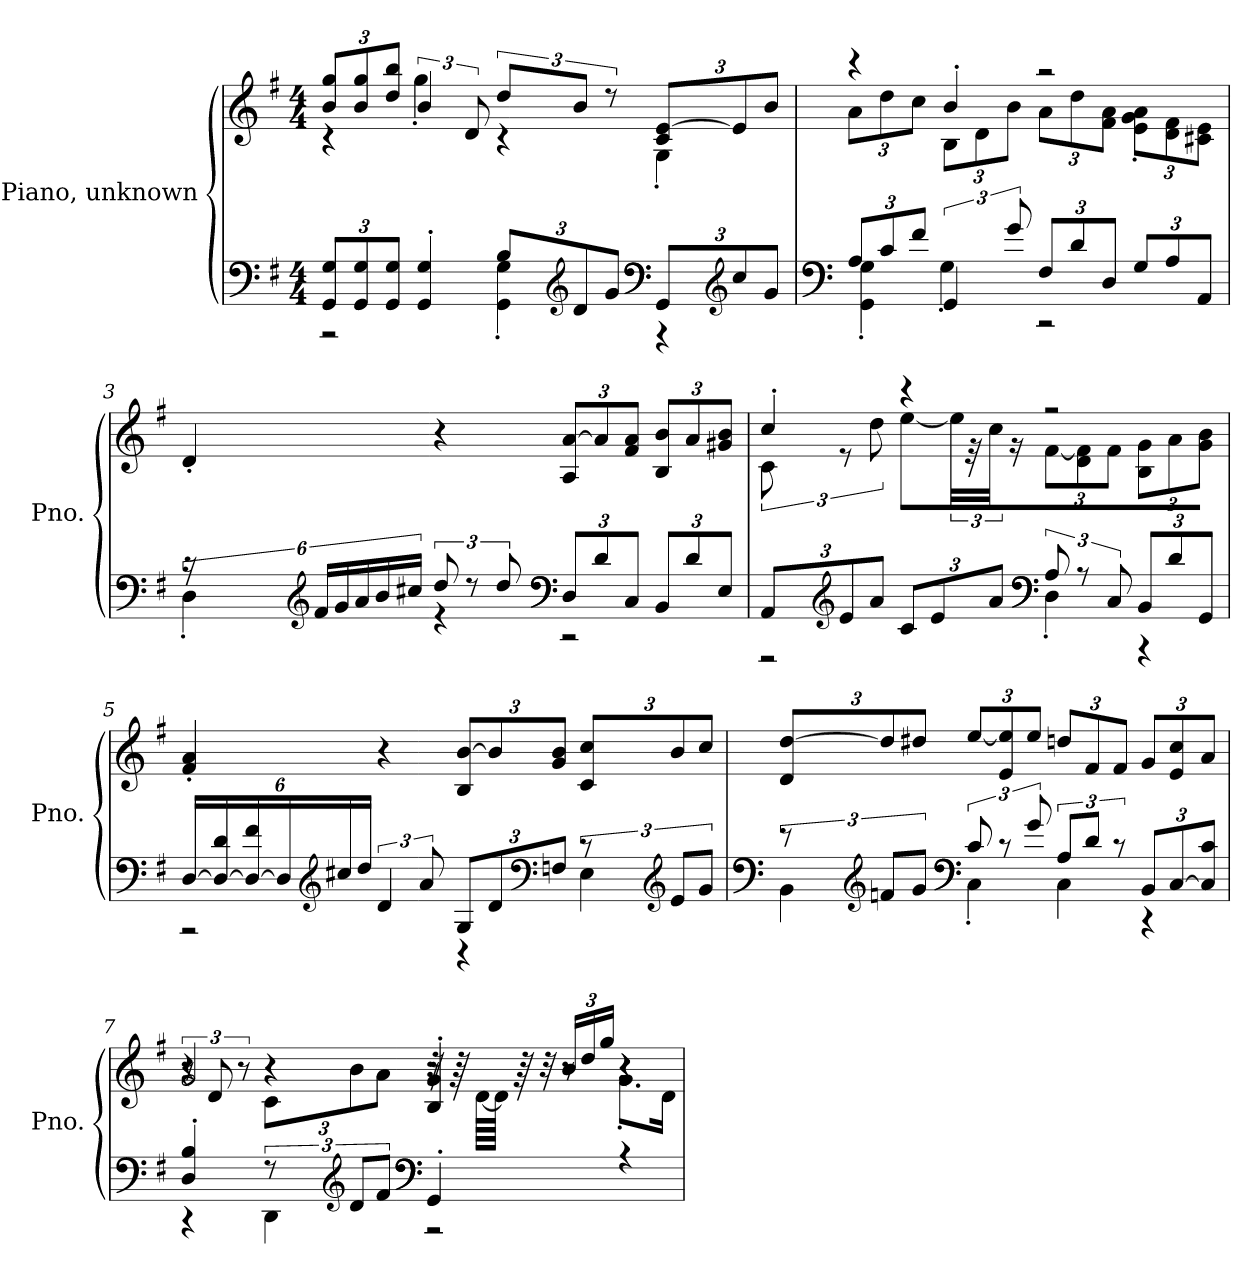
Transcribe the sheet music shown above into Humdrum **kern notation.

**kern	**kern
*part1	*part1
*staff2	*staff1
*I"Piano, unknown	*
*I'Pno.	*
*clefF4	*clefG2
*k[f#]	*k[f#]
*M4/4	*M4/4
*MM120	*MM120
*Xbrackettup	*Xbrackettup
=1	=1
*^	*^
12GG/ 12G/L	2r	12b/ 12gg/L	4r
12GG/ 12G/	.	12b/ 12gg/	.
12GG/ 12G/J	.	12dd/ 12bb/J	.
*	*	*brackettup	*
4GG/' 4G/'	.	6b/	4gg'\
.	.	12d/	.
12B/L	4GG\' 4G\'	12dd/L	4r
*clefG2	*	*	*
12d/	.	12b/J	.
12g/J	.	12r	.
*clefF4	*	*	*
*	*	*Xbrackettup	*
12GG/L	4r	12c/ [12e/L	4G'\
*clefG2	*	*	*
12cc/	.	12e/]	.
12g/J	.	12b/J	.
=2	=2	=2	=2
*clefF4	*	*	*
12A/L	4GG\' 4G\'	4r	12a\L
12c/	.	.	12dd\
12f#/J	.	.	12cc\J
*brackettup	*	*	*
6GG/	4G'\	4b'/	12B\L
.	.	.	12d\
12g/	.	.	12b\J
*Xbrackettup	*	*	*
12F#/L	2r	2r	12a\L
12d/	.	.	12dd\
12D/J	.	.	12f#\ 12a\J
12G/L	.	.	12e\' 12g\' 12a\'L
12A/	.	.	12d\ 12f#\
12AA/J	.	.	12c#X\ 12e\J
*	*	*v	*v
!!LO:LB:g=z
=3	=3	=3
*brackettup	*	*
24r	4D'\	4d'/
*clefG2	*	*
24f#/LL	.	.
24g/	.	.
*Xbrackettup	*	*
24a/	.	.
24b/	.	.
24cc#X/JJ	.	.
*brackettup	*	*
12dd/	4r	4r
12r	.	.
12dd/	.	.
*clefF4	*	*
*Xbrackettup	*	*
12D/L	2r	12A/ [12a/L
12d/	.	12a/]
12C/J	.	12f#/ 12a/J
12BB/L	.	12B/ 12b/L
12d/	.	12a/
12E/J	.	12g#X/ 12b/J
=4	=4	=4
*	*	*^
*	*	*	*brackettup
12AA/L	2r	4cc'/	12c\
*clefG2	*	*	*
12e/	.	.	12r
12a/J	.	.	12dd\
12c/L	.	4r	[8ee\L
12e/	.	.	.
.	.	.	48ee\Jkk]
.	.	.	48r
12a/J	.	.	48cc\
.	.	.	16r
*clefF4	*	*	*
*brackettup	*	*	*Xbrackettup
12A/	4D'\	2r	[12f#\L
12r	.	.	12d\ 12f#\]
12C/	.	.	12f#\J
*Xbrackettup	*	*	*
12BB/L	4r	.	12B\ 12g\L
12d/	.	.	12a\
12GG/J	.	.	12g\ 12b\J
*	*	*v	*v
!!LO:LB:g=z
=5	=5	=5
[24D/LL	2r	4f#/' 4a/'
24D/_ 24d/	.	.
24D/_ 24f#/	.	.
24D/]	.	.
*clefG2	*	*
24cc#X/	.	.
24dd/JJ	.	.
*brackettup	*	*
6d/	.	4r
12a/	.	.
*Xbrackettup	*	*
12G/L	4r	12B/ [12b/L
12d/	.	12b/]
*clefF4	*	*
12Fn/J	.	12g/ 12b/J
*brackettup	*	*
12r	4E\	12c/ 12cc/L
*clefG2	*	*
12e/L	.	12b/
12g/J	.	12cc/J
=6	=6	=6
*clefF4	*	*
12r	4BB\	12d/ [12dd/L
*clefG2	*	*
12fn/L	.	12dd/]
12g/J	.	12dd#X/J
*clefF4	*	*
12c/	4C'\	[12ee/L
12r	.	12e/ 12ee/]
12g/	.	12ee/J
12A/L	4C\	12ddn/L
12d/J	.	12f#/
12r	.	12f#/J
*Xbrackettup	*	*
12BB/L	4r	12g/L
[12C/	.	12e/ 12cc/
12C/] 12c/J	.	12a/J
!!LO:LB:g=z
=7	=7	=7
*	*	*brackettup
*	*	*^
*	*	*	*^
4D/' 4B/'	4r	12r	4r	2g/
.	.	12d/	.	.
.	.	12r	.	.
*brackettup	*	*	*Xbrackettup	*
12r	4DD\	4r	12c\L	.
*clefG2	*	*	*	*
12d/L	.	.	12b\	.
12f#/J	.	.	12a\J	.
*clefF4	*	*	*	*
4GG'/	2r	8r	32r	4B/' 4g/'
.	.	.	64r	.
.	.	.	[64d\LLLL	.
.	.	.	64d\JJJJ]	.
.	.	.	64r	.
.	.	.	32r	.
.	.	24b/LL	8r	.
.	.	24dd/	.	.
.	.	24gg/JJ	.	.
4r	.	4r	8.g'\L	4r
.	.	.	16d\Jk	.
*v	*v	*	*	*
*	*v	*v	*v
=	=
*-	*-
